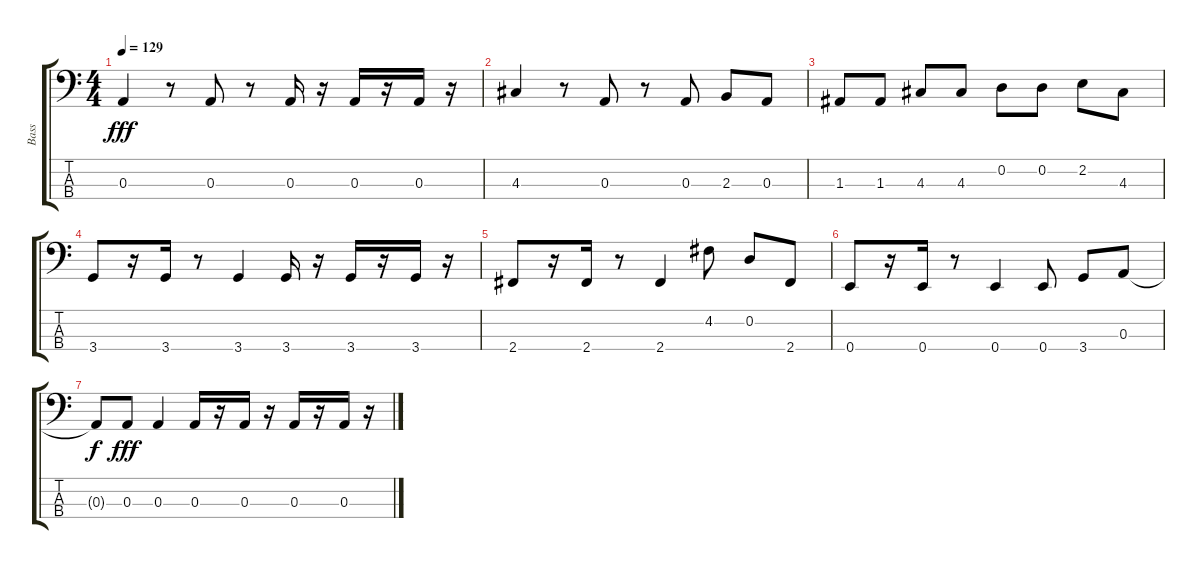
\track ("Bass" "Bass") {instrument electricbassfinger}
\staff {score tabs}
\tuning (G2 D2 A1 E1) {hide}
\ts (4 4)
\tempo 129
\clef f4
\ks c
0.3.4{dy fff} r.8 0.3.8 r.8 0.3.16 r.16 0.3.16 r.16 0.3.16 r.16 |
4.3.4 r.8 0.3.8 r.8 0.3.8 2.3.8 0.3.8 |
1.3.8 1.3.8 4.3.8 4.3.8 0.2.8 0.2.8 2.2.8 4.3.8 |
3.4.8 r.16 3.4.16 r.8 3.4.4 3.4.16 r.16 3.4.16 r.16 3.4.16 r.16 |
2.4.8 r.16 2.4.16 r.8 2.4.4 4.2.8 0.2.8 2.4.8 |
0.4.8 r.16 0.4.16 r.8 0.4.4 0.4.8 3.4.8 0.3.8 |
0.3{t}.8{dy f} 0.3.8{dy fff} 0.3.4 0.3.16 r.16 0.3.16 r.16 0.3.16 r.16 0.3.16 r.16
